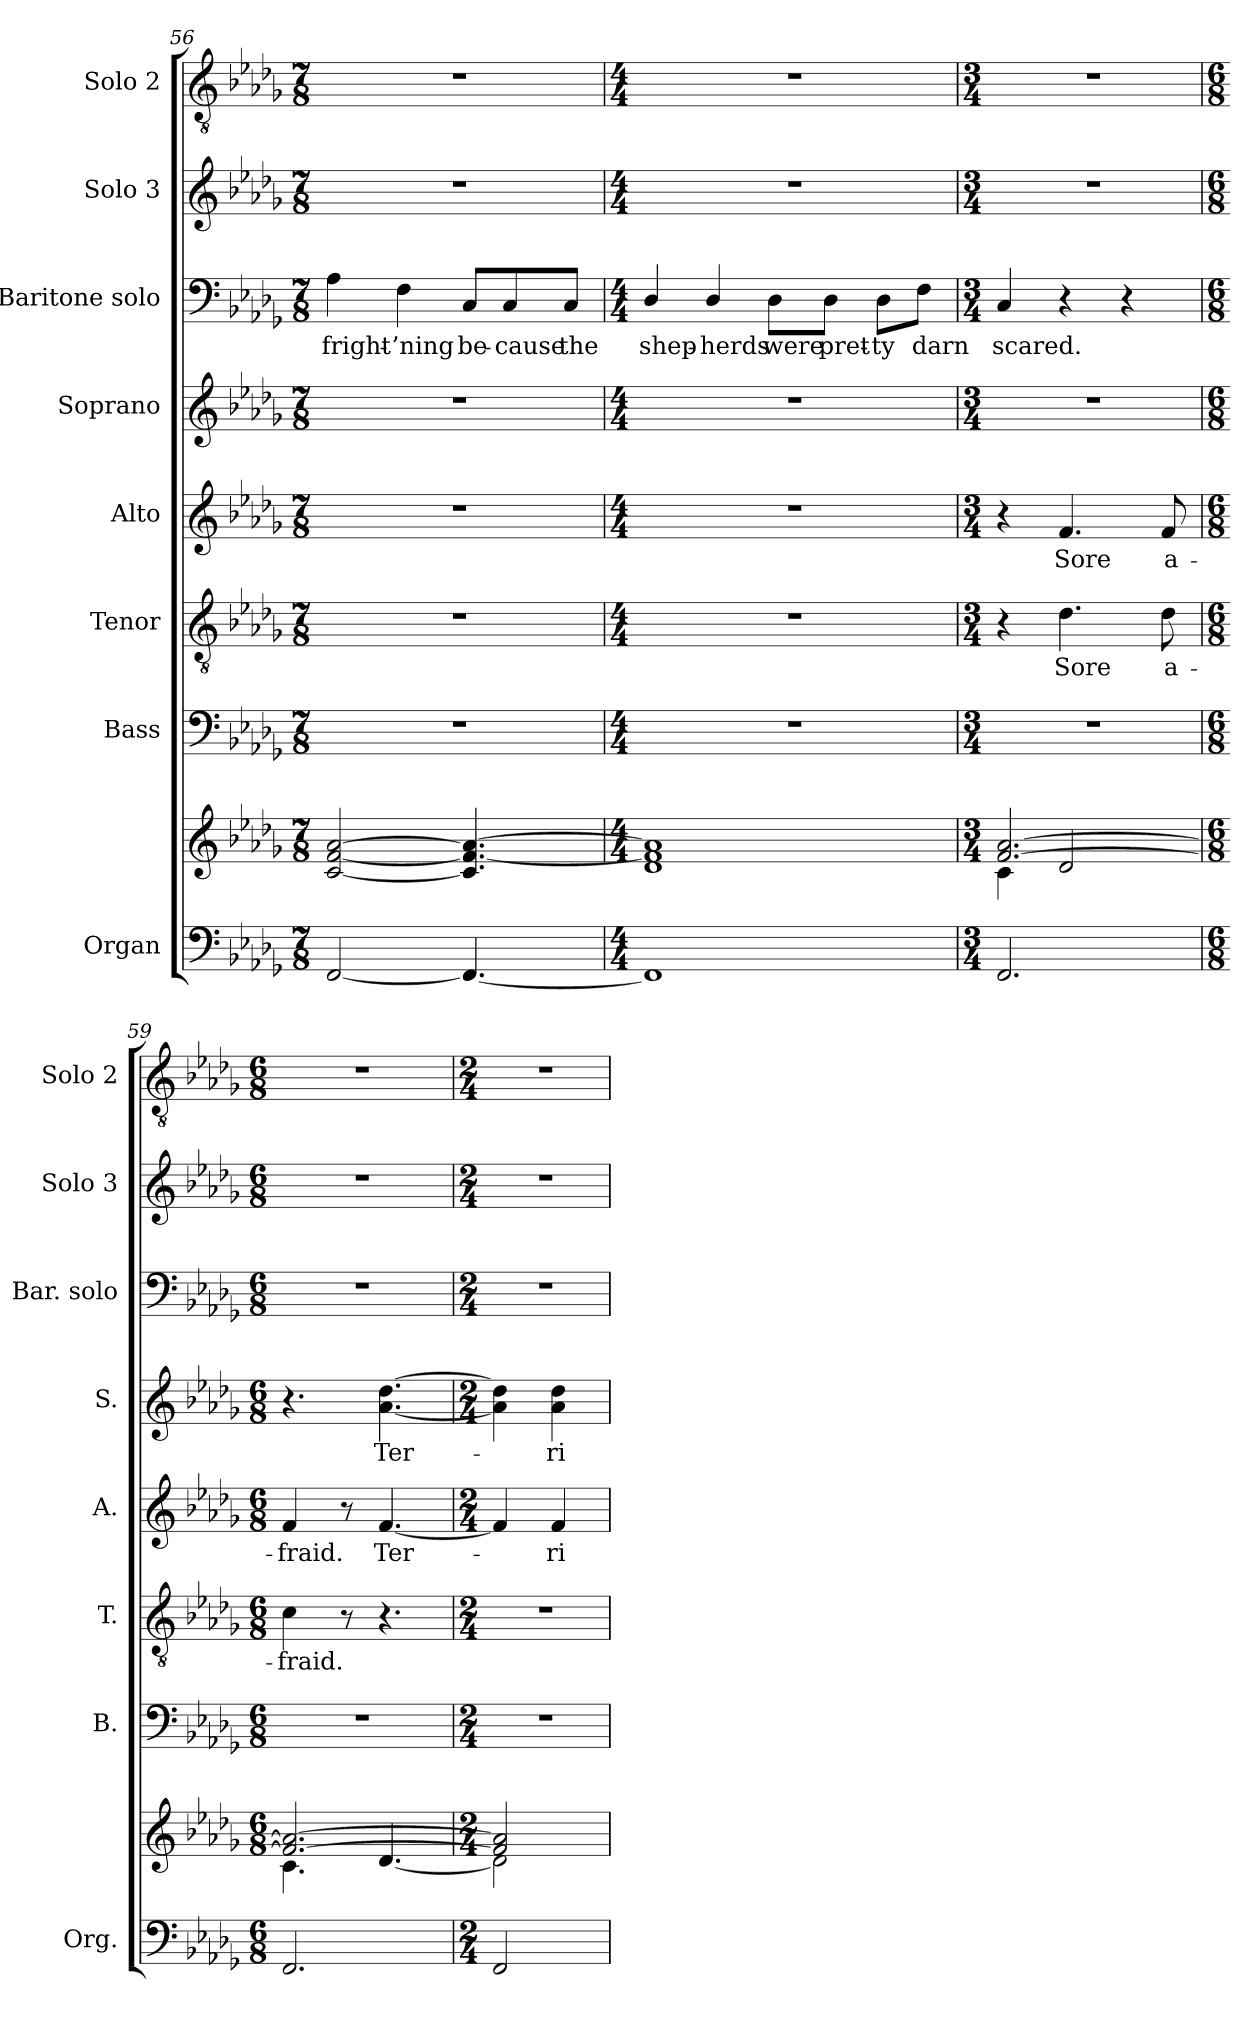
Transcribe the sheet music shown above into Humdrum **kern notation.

**kern	**kern	**kern	**kern	**text	**kern	**text	**kern	**text	**kern	**text	**kern	**kern
*part8	*part8	*part7	*part6	*part6	*part5	*part5	*part4	*part4	*part3	*part3	*part2	*part1
*staff9	*staff8	*staff7	*staff6	*staff6	*staff5	*staff5	*staff4	*staff4	*staff3	*staff3	*staff2	*staff1
*I"Organ	*	*I"Bass	*I"Tenor	*	*I"Alto	*	*I"Soprano	*	*I"Baritone solo	*	*I"Solo 3	*I"Solo 2
*I'Org.	*	*I'B.	*I'T.	*	*I'A.	*	*I'S.	*	*I'Bar. solo	*	*I'Solo 3	*I'Solo 2
!!LO:PB:g=z
*clefF4	*clefG2	*clefF4	*clefGv2	*	*clefG2	*	*clefG2	*	*clefF4	*	*clefG2	*clefGv2
*	*	*	*ITrd7c12	*	*	*	*	*	*	*	*	*
*k[b-e-a-d-g-]	*k[b-e-a-d-g-]	*k[b-e-a-d-g-]	*k[b-e-a-d-g-]	*	*k[b-e-a-d-g-]	*	*k[b-e-a-d-g-]	*	*k[b-e-a-d-g-]	*	*k[b-e-a-d-g-]	*k[b-e-a-d-g-]
*D-:	*D-:	*D-:	*D-:	*	*D-:	*	*D-:	*	*D-:	*	*D-:	*D-:
*M7/8	*M7/8	*M7/8	*M7/8	*	*M7/8	*	*M7/8	*	*M7/8	*	*M7/8	*M7/8
=56	=56	=56	=56	=56	=56	=56	=56	=56	=56	=56	=56	=56
!	!	!LO:N:vis=1	!LO:N:vis=1	!	!LO:N:vis=1	!	!LO:N:vis=1	!	!	!	!	!
!	!	!	!	!	!	!	!	!	!	!LO:LY:b:color=#000000	!LO:N:vis=1	!LO:N:vis=1
[2FFi/	[2ci/ [2fi [2a-i	2..r	2..r	.	2..r	.	2..r	.	4A-i\	fright-	2..r	2..r
!	!	!	!	!	!	!	!	!	!	!LO:LY:b:color=#000000	!	!
.	.	.	.	.	.	.	.	.	4Fi\	-’ning	.	.
!	!	!	!	!	!	!	!	!	!	!LO:LY:b:color=#000000	!	!
4.FFi/_	4.ci/] 4.fi_ 4.a-i_	.	.	.	.	.	.	.	8Ci/L	be-	.	.
!	!	!	!	!	!	!	!	!	!	!LO:LY:b:color=#000000	!	!
.	.	.	.	.	.	.	.	.	8Ci/	-cause	.	.
!	!	!	!	!	!	!	!	!	!	!LO:LY:b:color=#000000	!	!
.	.	.	.	.	.	.	.	.	8Ci/J	the	.	.
=57	=57	=57	=57	=57	=57	=57	=57	=57	=57	=57	=57	=57
*M4/4	*M4/4	*M4/4	*M4/4	*	*M4/4	*	*M4/4	*	*M4/4	*	*M4/4	*M4/4
!	!	!	!	!	!	!	!	!	!	!LO:LY:b:color=#000000	!	!
1FFi]	1d-i 1fi] 1a-i]	1r	1r	.	1r	.	1r	.	4D-i/	shep-	1r	1r
!	!	!	!	!	!	!	!	!	!	!LO:LY:b:color=#000000	!	!
.	.	.	.	.	.	.	.	.	4D-i/	-herds	.	.
!	!	!	!	!	!	!	!	!	!	!LO:LY:b:color=#000000	!	!
.	.	.	.	.	.	.	.	.	8D-i\L	were	.	.
!	!	!	!	!	!	!	!	!	!	!LO:LY:b:color=#000000	!	!
.	.	.	.	.	.	.	.	.	8D-i\J	pret-	.	.
!	!	!	!	!	!	!	!	!	!	!LO:LY:b:color=#000000	!	!
.	.	.	.	.	.	.	.	.	8D-i\L	-ty	.	.
!	!	!	!	!	!	!	!	!	!	!LO:LY:b:color=#000000	!	!
.	.	.	.	.	.	.	.	.	8Fi\J	darn	.	.
=58	=58	=58	=58	=58	=58	=58	=58	=58	=58	=58	=58	=58
*M3/4	*M3/4	*M3/4	*M3/4	*	*M3/4	*	*M3/4	*	*M3/4	*	*M3/4	*M3/4
*	*^	*	*	*	*	*	*	*	*	*	*	*
!	!	!	!LO:N:vis=1	!	!	!	!	!LO:N:vis=1	!	!	!	!	!
!	!	!	!	!	!	!	!	!	!	!	!LO:LY:b:color=#000000	!LO:N:vis=1	!LO:N:vis=1
2.FFi/	[2.fi/ [2.a-i	4ci\	2.r	4r	.	4r	.	2.r	.	4Ci/	scared.	2.r	2.r
!	!	!	!	!	!LO:LY:b:color=#000000	!	!	!	!	!	!	!	!
!	!	!	!	!	!	!	!LO:LY:b:color=#000000	!	!	!	!	!	!
.	.	2d-i/	.	4.D-i\	Sore	4.fi/	Sore	.	.	4r	.	.	.
.	.	.	.	.	.	.	.	.	.	4r	.	.	.
!	!	!	!	!	!LO:LY:b:color=#000000	!	!	!	!	!	!	!	!
!	!	!	!	!	!	!	!LO:LY:b:color=#000000	!	!	!	!	!	!
.	.	.	.	8D-i\	a-	8fi/	a-	.	.	.	.	.	.
!!LO:LB:g=z
=59	=59	=59	=59	=59	=59	=59	=59	=59	=59	=59	=59	=59	=59
*M6/8	*M6/8	*	*M6/8	*M6/8	*	*M6/8	*	*M6/8	*	*M6/8	*	*M6/8	*M6/8
!	!	!	!LO:N:vis=1	!	!	!	!	!	!	!	!	!	!
!	!	!	!	!	!LO:LY:b:color=#000000	!	!	!	!	!	!	!	!
!	!	!	!	!	!	!	!LO:LY:b:color=#000000	!	!	!LO:N:vis=1	!	!LO:N:vis=1	!LO:N:vis=1
2.FFi/	2.fi/_ 2.a-i_	4.ci\	2.r	4Ci\	-fraid.	4fi/	-fraid.	4.r	.	2.r	.	2.r	2.r
.	.	.	.	8r	.	8r	.	.	.	.	.	.	.
!	!	!	!	!	!	!	!LO:LY:b:color=#000000	!	!	!	!	!	!
!	!	!	!	!	!	!	!	!	!LO:LY:b:color=#000000	!	!	!	!
.	.	[4.d-i/	.	4.r	.	[4.fi/	Ter-	[4.a-i\ [4.dd-i	Ter-	.	.	.	.
=60	=60	=60	=60	=60	=60	=60	=60	=60	=60	=60	=60	=60	=60
*M2/4	*M2/4	*	*M2/4	*M2/4	*	*M2/4	*	*M2/4	*	*M2/4	*	*M2/4	*M2/4
!	!	!	!LO:N:vis=1	!LO:N:vis=1	!	!	!	!	!	!LO:N:vis=1	!	!LO:N:vis=1	!LO:N:vis=1
2FFi/	2fi/] 2a-i]	2d-i\]	2r	2r	.	4fi/]	.	4a-i\] 4dd-i]	.	2r	.	2r	2r
!	!	!	!	!	!	!	!LO:LY:b:color=#000000	!	!	!	!	!	!
!	!	!	!	!	!	!	!	!	!LO:LY:b:color=#000000	!	!	!	!
.	.	.	.	.	.	4fi/	-ri-	4a-i\ 4dd-i	-ri-	.	.	.	.
*	*v	*v	*	*	*	*	*	*	*	*	*	*	*
=	=	=	=	=	=	=	=	=	=	=	=	=
*-	*-	*-	*-	*-	*-	*-	*-	*-	*-	*-	*-	*-
